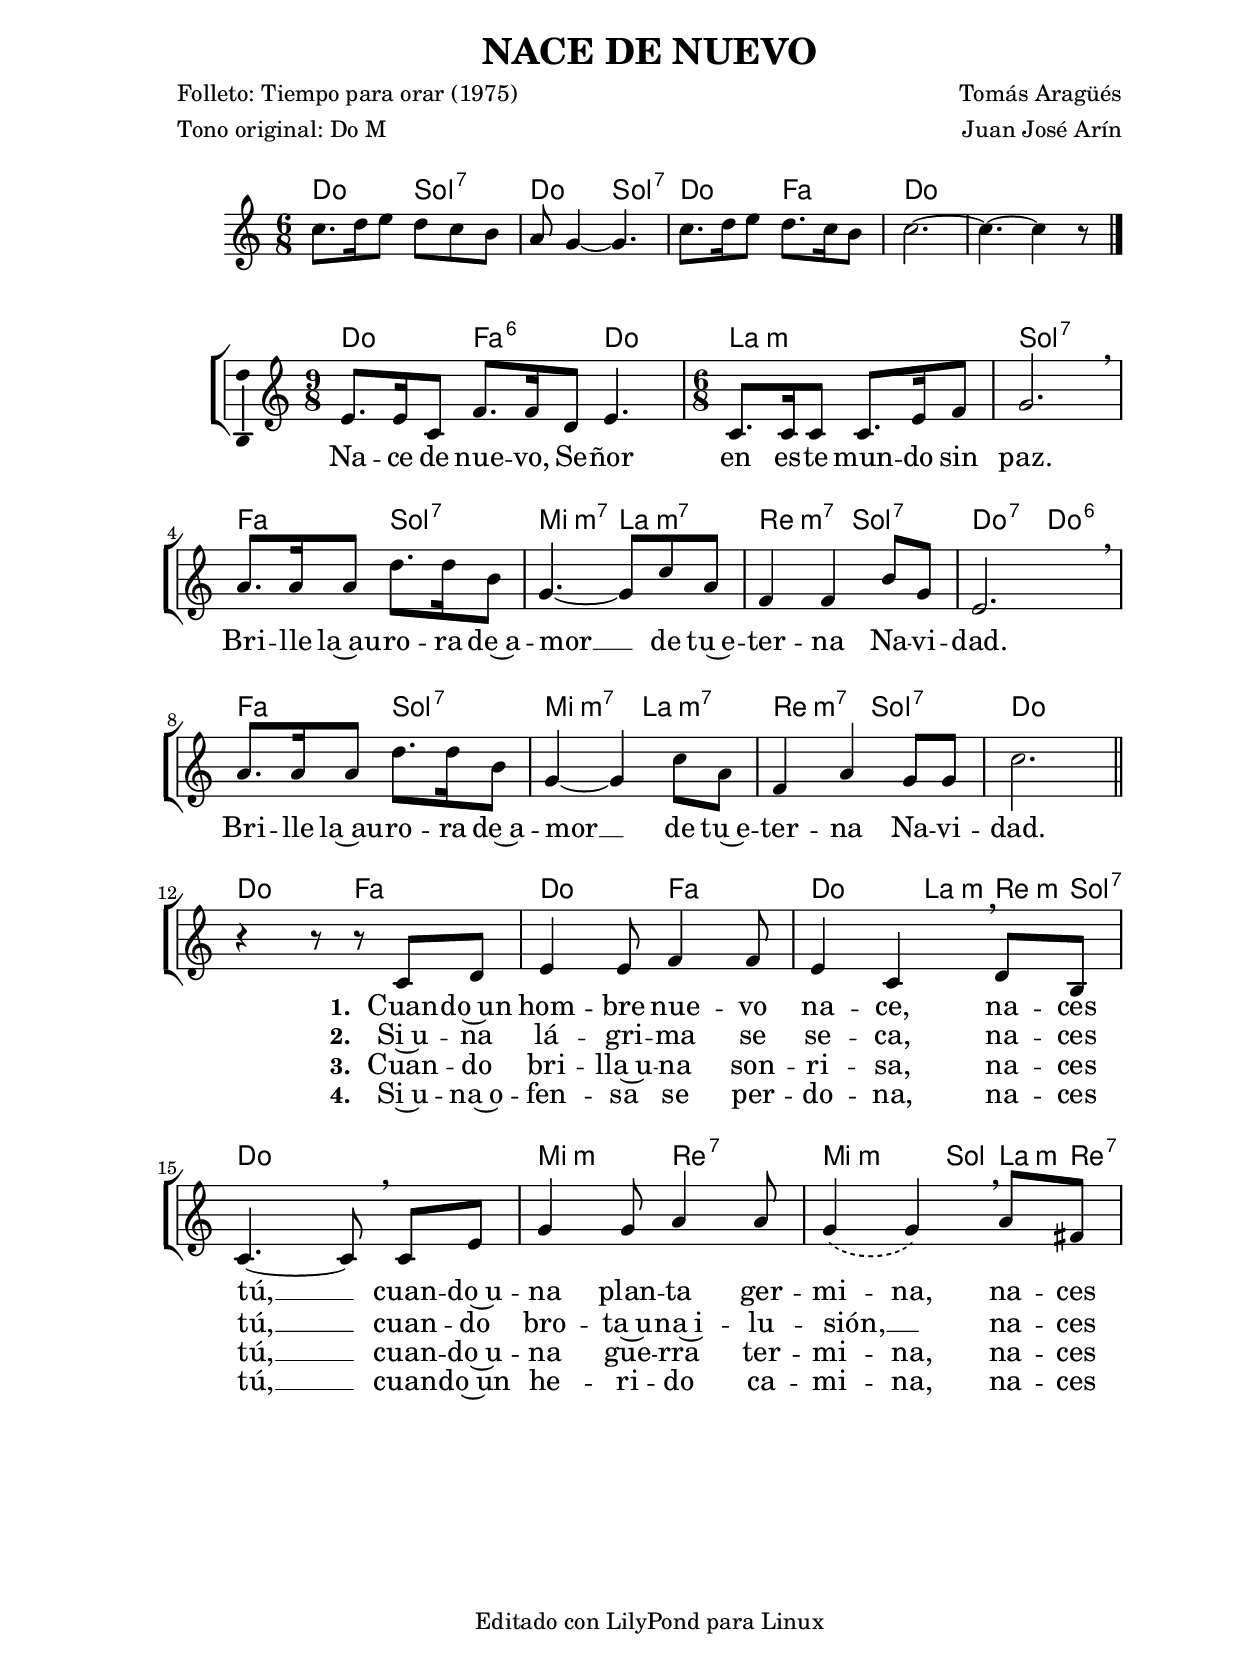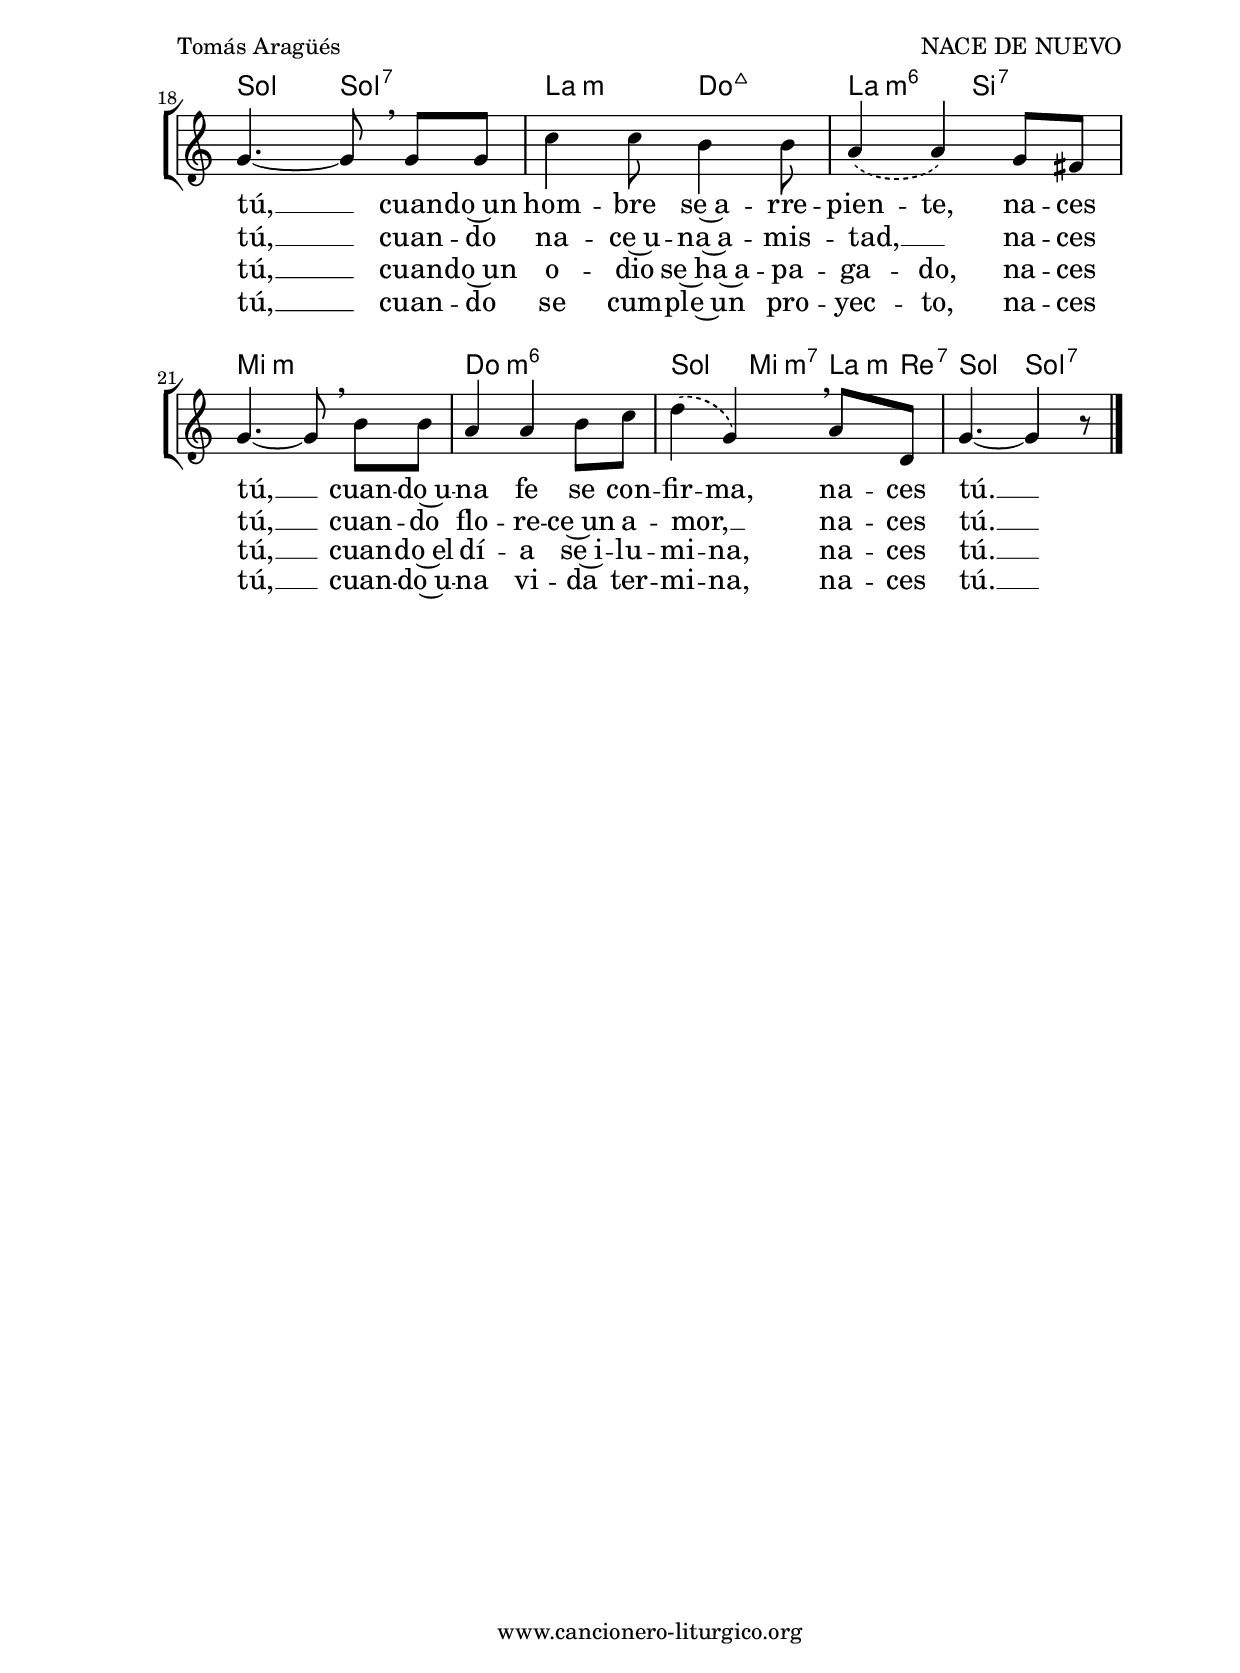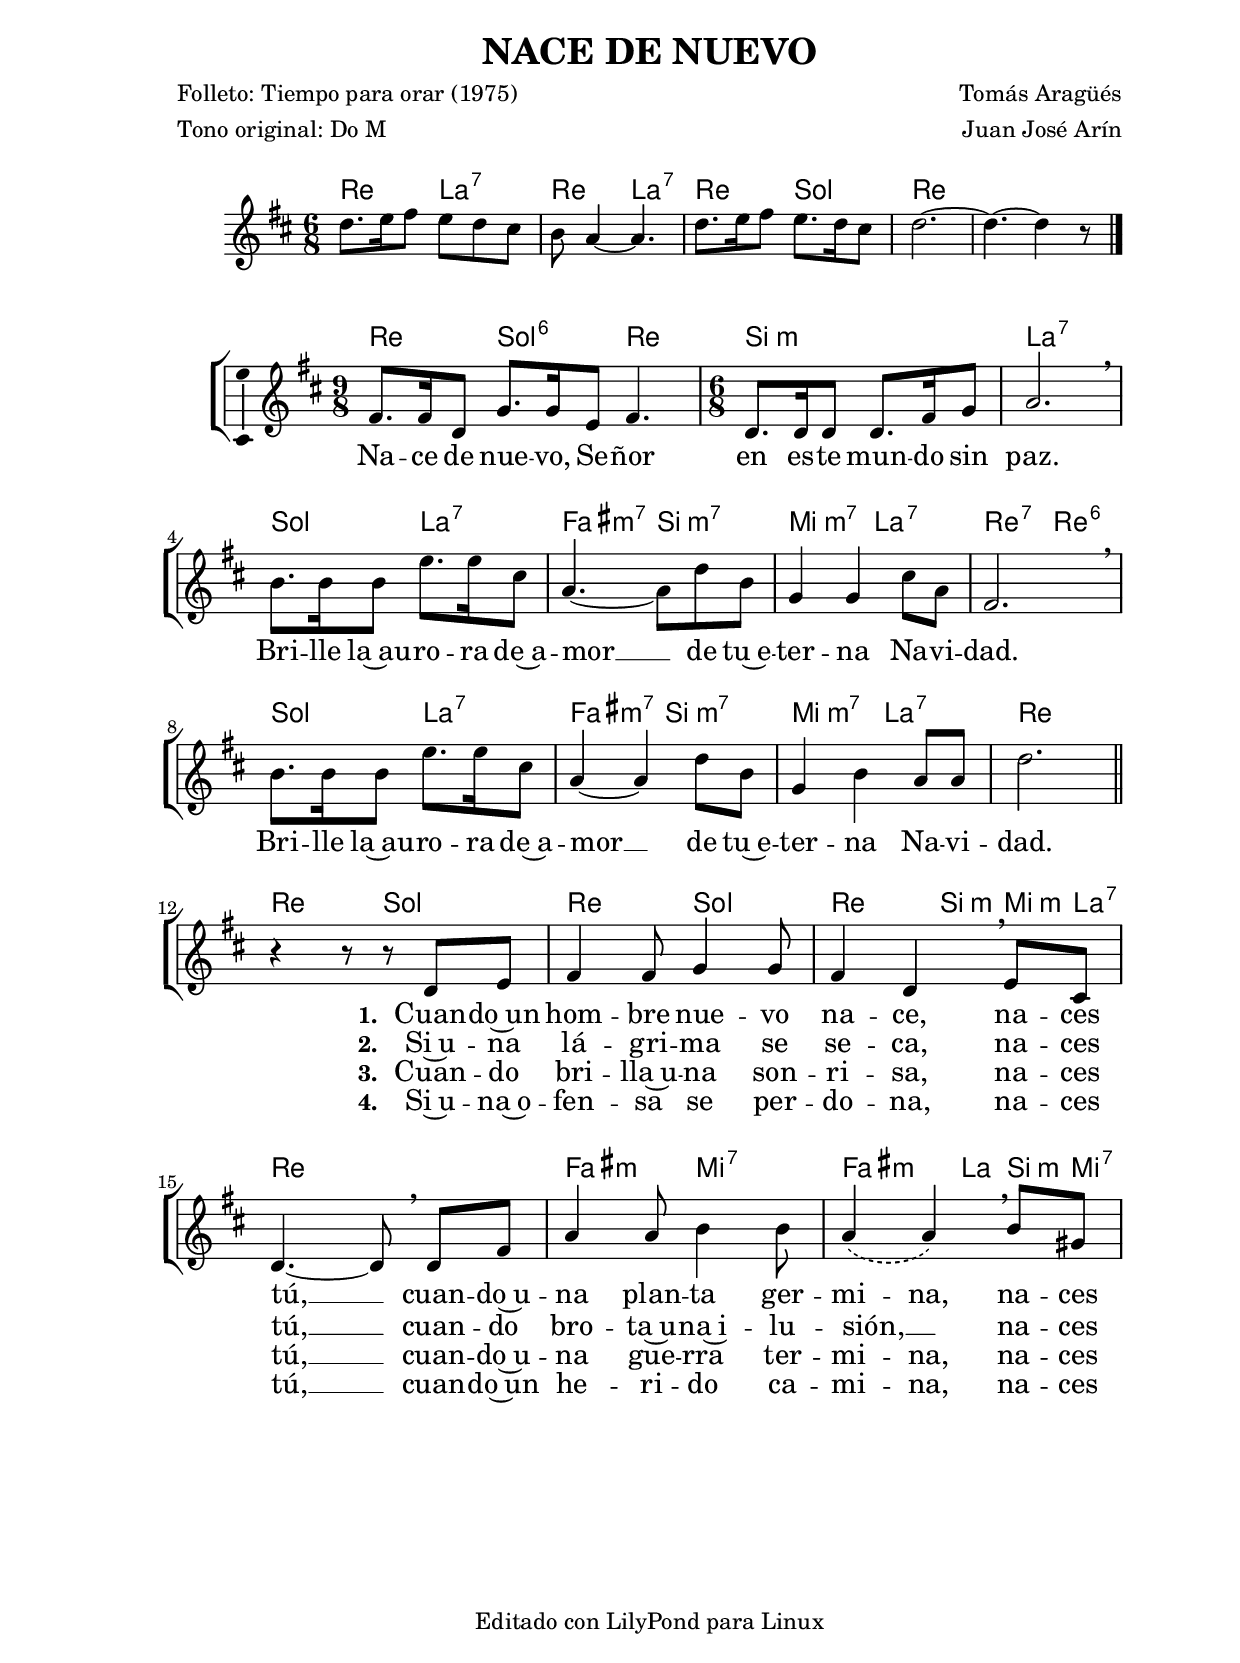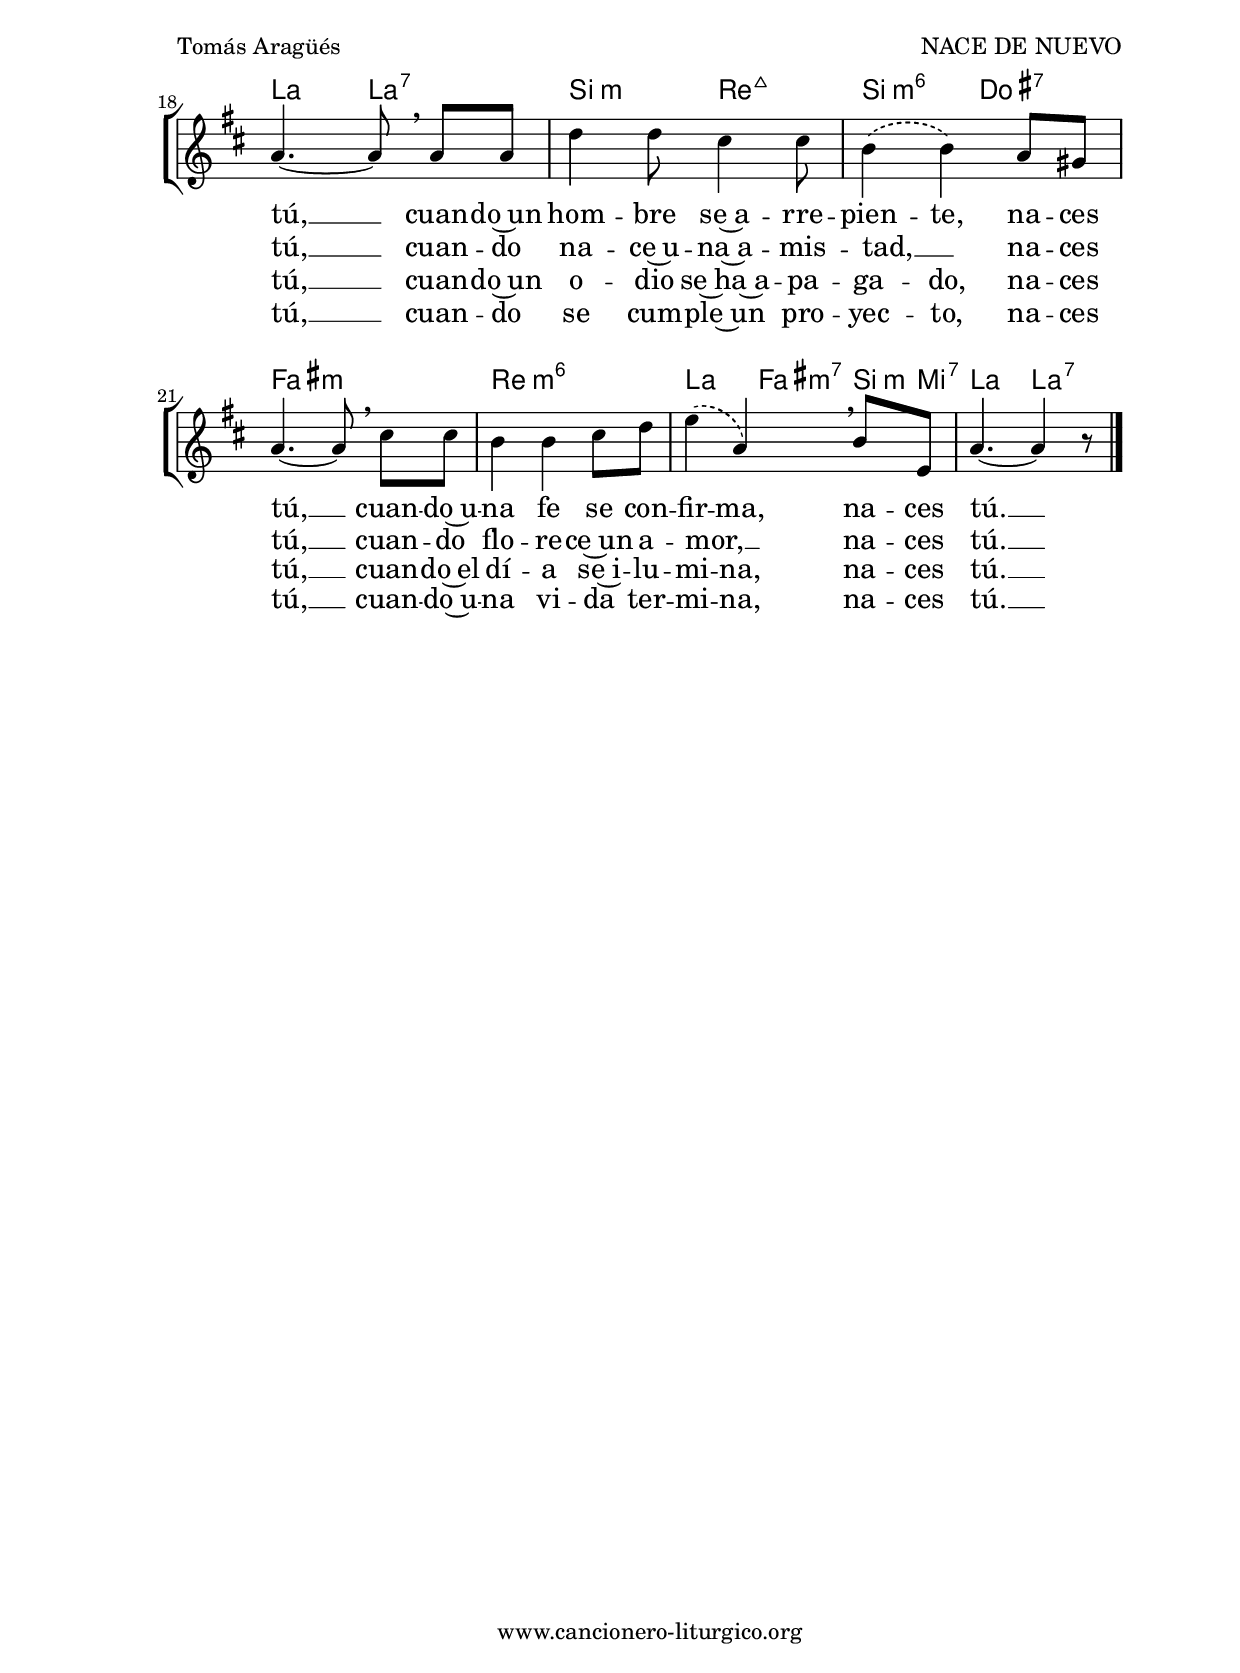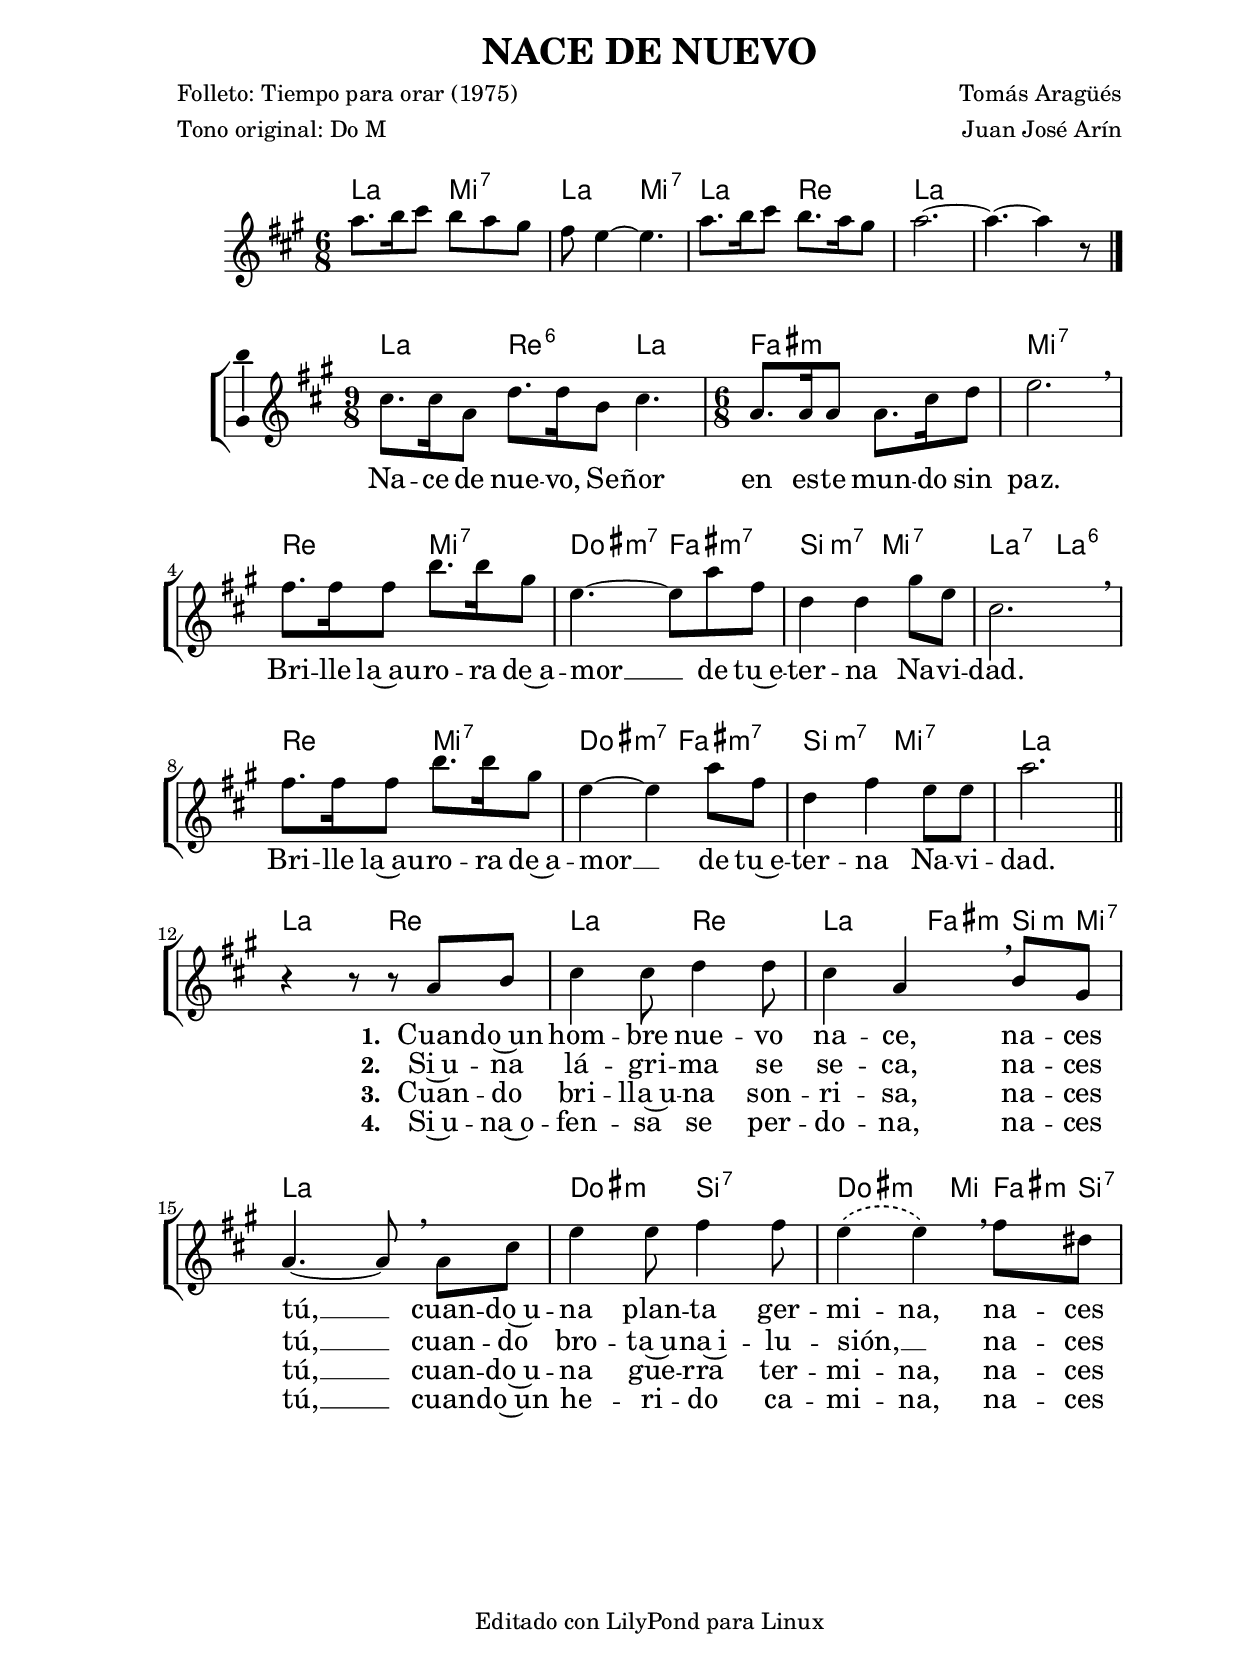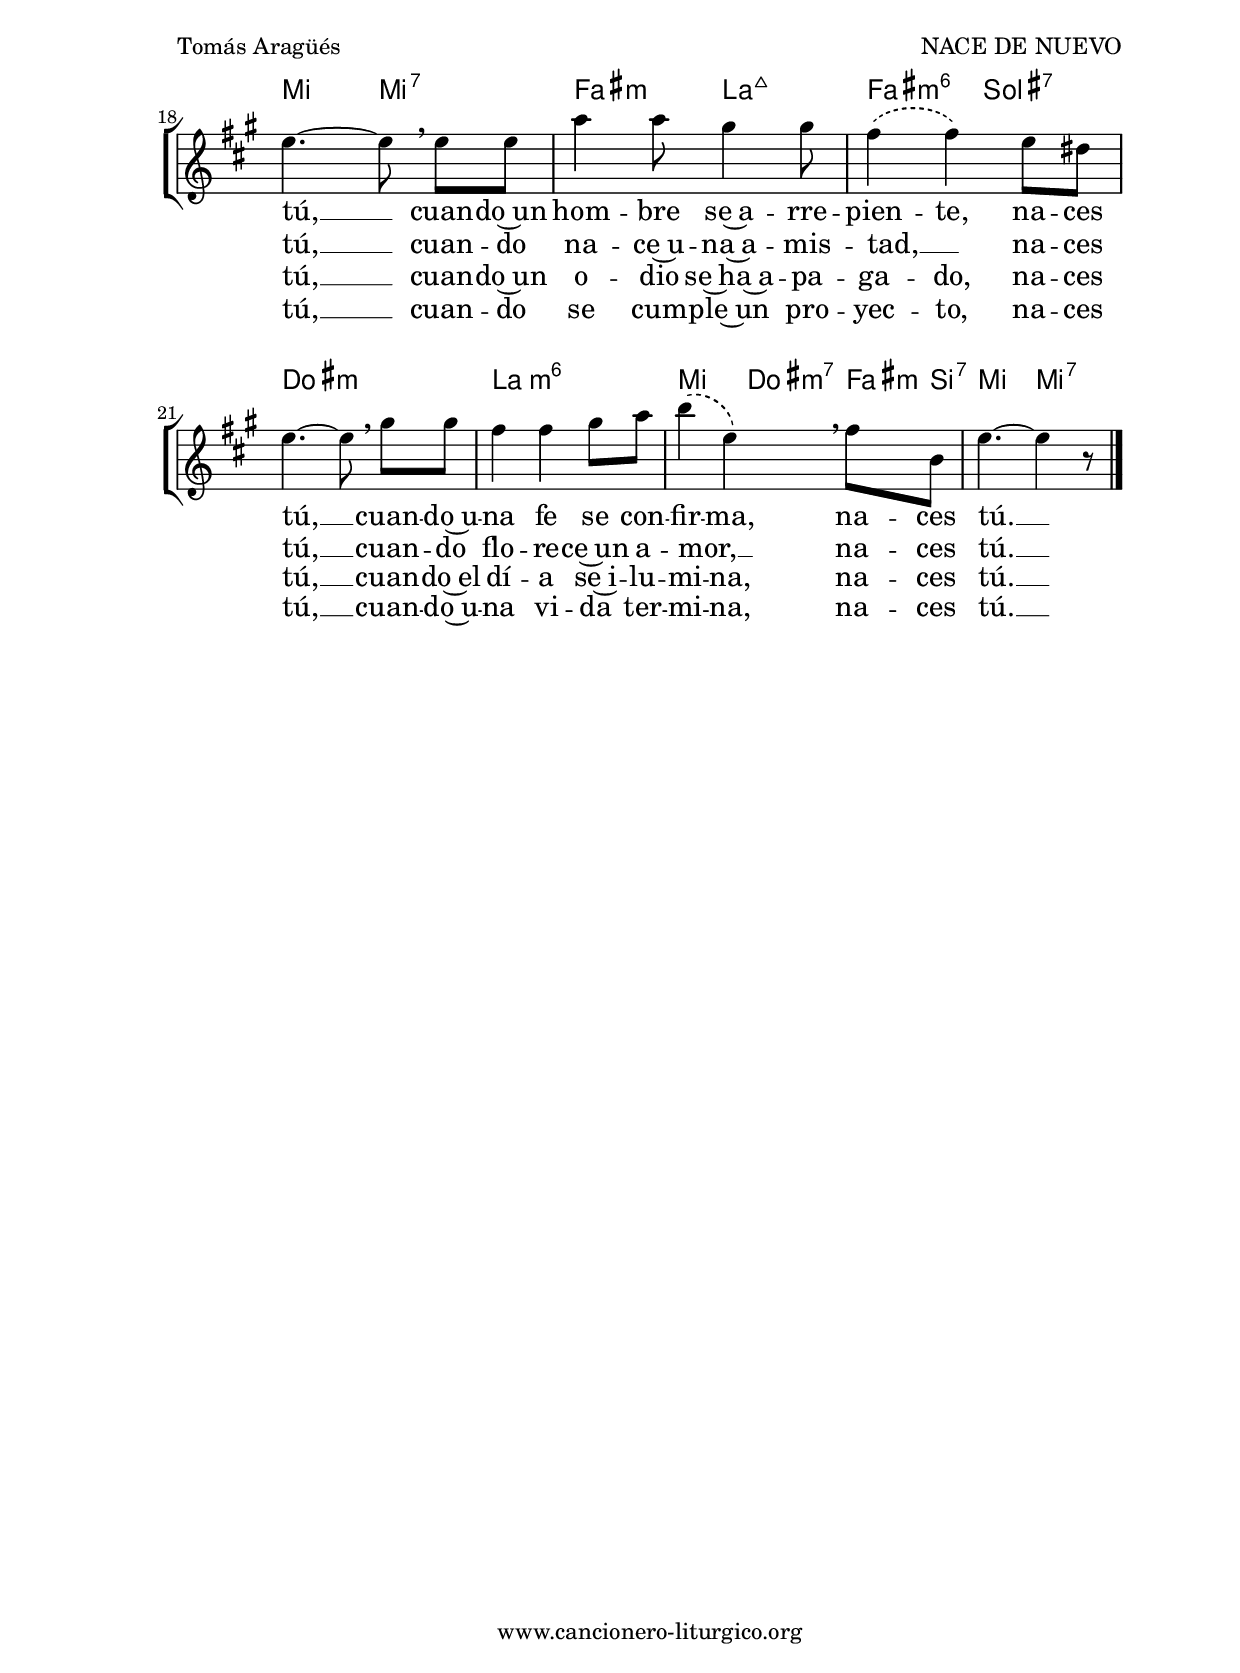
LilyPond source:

%
%para convertir .midi en .wav:
%timidity filename.midi -Ow -o finename.wav
%
%
%Para convertir de .wav a .mp3:
%lame -h -m j filename.wav
%
%
%para escuchar el midi:
%timidity nombrefichero.midi
%


%versión de lilypond para la que se ha escrito esta partitura:
\version "2.16.0"

	%Tamaño papel
	#(set-default-paper-size "a4")
	%Tamaño partitura
	#(set-global-staff-size 20)
	%No responde al pulsar sobre una nota
	#(ly:set-option 'point-and-click #f)

%parámetros del encabezamiento:
\header {
	title = "NACE DE NUEVO"
	subtitle = ""
	composer = "Tomás Aragüés"
	poet = "Folleto: Tiempo para orar (1975)"
	meter = "Tono original: Do M"
	arranger = "Juan José Arín"
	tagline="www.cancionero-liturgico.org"
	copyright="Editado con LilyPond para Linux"
	}

%parámetros asociados al papel:
\paper  {
	oddHeaderMarkup = \markup {\fill-line { \on-the-fly #not-first-page \fromproperty #'header:title \on-the-fly #not-first-page \fromproperty #'header:composer }}
	evenHeaderMarkup = \markup {\fill-line { \fromproperty #'header:composer \fromproperty #'header:title }}
	#(set-paper-size "a4")
	print-page-number = ##f
	first-page-number = 1
	print-first-page-number = ##f
%	head-separation = 3.0 \cm
	top-margin = 2.0 \cm
	bottom-margin = 0.5\cm
%%%	bottom-margin = -2.0\cm
	left-margin = 3.0 \cm
	line-width = 16.0 \cm 
	indent = 8\mm
	interscoreline = 2.\mm
	between-system-space = 15\mm
%	para que las partituras no llenen la hoja:
	ragged-bottom = ##t
%	idem para la última hoja:
	ragged-last-bottom = ##f
%	para que las partituras llenen el ancho del papel:
	ragged-last = ##f
	after-title-space = 2.5 \cm
%page-count=2
%system-count=8

	%Flexible Vertical Spacing
%	markup-markup-spacing =
%	#'((basic-distance . 15) (minimum-distance . 15) (padding . 3))
	markup-system-spacing =
	#'((basic-distance . 15) (minimum-distance . 15) (padding . 3))
	system-system-spacing =
	#'((basic-distance . 15) (minimum-distance . 15) (padding . 3))
	score-system-spacing =
	#'((basic-distance . 15) (minimum-distance . 15) (padding . 5))
%	top-system-spacing = % header
%	#'((basic-distance . 8) (minimum-distance . 0) (padding . 0))
%	top-markup-spacing =
%	#'((basic-distance . 20) (minimum-distance . 20) (padding . 0))
	last-bottom-spacing = % footer
	#'((basic-distance . 5) (minimum-distance . 5) (padding . 0))
%	score-markup-spacing =
%	#'((basic-distance . 16) (minimum-distance . 13) (padding . 0))

	}


%parámetros que afectan a toda la partitura:
global =  {
	%clave de sol (G):
	\clef G
	%armadura:
%	\transpose g f
	\key c \major
	\tempo 4=100
	\set Score.tempoHideNote = ##t
	}


acordesintro = {
	\italianChords
	\chordmode {
%	\transpose g f
{

c4. g:7 c g:7 c f c2. c

	}
	}
}



melodiaintro = 
%	\transpose g f
{

	\relative c''{
	\time 6/8

c8. d16 e8 d c b
a8 g4~g4.
c8. d16 e8 d8. c16 b8
c2.~
c4.~c4 r8

}
	\bar "|."
	}

acordes = {
	\italianChords
	\chordmode {
%	\transpose g f
{

c4. f:6 c
a2.:m g:7 f4. g:7 e:m7 a:m7 d:m7 g:7 c:7 c:6 f g:7 e:m7 a:m7 d:m7 g:7 c2.
c4. f c f c a8:m d:m g:7 c2. e4.:m d:7 e:m g8 a:m d:7 g4. g:7 a:m c:7+ a:m6 b:7 e2.:m c:m6 g4. e8:m7 a:m d:7 g4. g:7

	}
	}
}

melodia = 
%	\transpose g f
{
	\relative c'{

\phrasingSlurDashed

\time 9/8
e8. e16 c8 f8. f16 d8 e4.

\time 6/8
c8. c16 c8 c8. e16 f8
g2. \breathe
a8. a16 a8 d8. d16 b8
g4.~g8 c a
f4 f b8 g
e2. \breathe
a8. a16 a8 d8. d16 b8
g4~g c8 a
f4 a g8 g
c2.

\bar "||"
\break

r4 r8 r8 c,8 d
e4 e8 f4 f8
e4 c \breathe d8 b
c4.~c8 \breathe c8 e
g4 g8 a4 a8
g4 \(g\) \breathe a8 fis
g4.~g8 \breathe g8 g
c4 c8 b4 b8
a4 \(a\) g8 fis
g4.~g8 \breathe b8 b
a4 a b8 c
d4 \(g,\) \breathe a8 d,
g4.~g4 r8

	\bar "|."
	}
	}


texto = \lyricmode {
Na -- ce de nue -- vo, Se -- ñor
en es -- te mun -- do sin paz.
Bri -- lle la~au -- ro -- ra de~a -- mor __
de tu~e -- ter -- na Na -- vi -- dad.
Bri -- lle la~au -- ro -- ra de~a -- mor __
de tu~e -- ter -- na Na -- vi -- dad.

\set stanza =#"1. " Cuan -- do~un hom -- bre nue -- vo na -- ce, na -- ces tú, __
cuan -- do~u -- na plan -- ta ger -- mi -- na, na -- ces tú, __
cuan -- do~un hom -- bre se~a -- rre -- pien -- te, na -- ces tú, __
cuan -- do~u -- na fe se con -- fir -- ma, na -- ces tú. __


	}

textodos = \lyricmode {
\skip1 \skip1 \skip1 \skip1 \skip1 \skip1 \skip1 \skip1 \skip1 \skip1
\skip1 \skip1 \skip1 \skip1 \skip1 \skip1 \skip1 \skip1 \skip1 \skip1
\skip1 \skip1 \skip1 \skip1 \skip1 \skip1 \skip1 \skip1 \skip1 \skip1
\skip1 \skip1 \skip1 \skip1 \skip1 \skip1 \skip1 \skip1 \skip1 \skip1
\skip1 \skip1

\set stanza =#"2. " Si~u -- na lá -- gri -- ma se se -- ca, na -- ces tú, __
cuan -- do bro -- ta~u -- na~i -- lu -- sión, __ _ na -- ces tú, __
cuan -- do na -- ce~u -- na~a -- mis -- tad, __ _ na -- ces tú, __
cuan -- do flo -- re -- ce~un a -- mor, __ _ na -- ces tú. __


	}

textotres = \lyricmode {
\skip1 \skip1 \skip1 \skip1 \skip1 \skip1 \skip1 \skip1 \skip1 \skip1
\skip1 \skip1 \skip1 \skip1 \skip1 \skip1 \skip1 \skip1 \skip1 \skip1
\skip1 \skip1 \skip1 \skip1 \skip1 \skip1 \skip1 \skip1 \skip1 \skip1
\skip1 \skip1 \skip1 \skip1 \skip1 \skip1 \skip1 \skip1 \skip1 \skip1
\skip1 \skip1

\set stanza =#"3. " Cuan -- do bri -- lla~u -- na son -- ri -- sa, na -- ces tú, __
cuan -- do~u -- na gue -- rra ter -- mi -- na, na -- ces tú, __
cuan -- do~un o -- dio se~ha~a -- pa -- ga -- do, na -- ces tú, __
cuan -- do~el dí -- a se~i -- lu -- mi -- na, na -- ces tú. __


	}

textocuatro = \lyricmode {
\skip1 \skip1 \skip1 \skip1 \skip1 \skip1 \skip1 \skip1 \skip1 \skip1
\skip1 \skip1 \skip1 \skip1 \skip1 \skip1 \skip1 \skip1 \skip1 \skip1
\skip1 \skip1 \skip1 \skip1 \skip1 \skip1 \skip1 \skip1 \skip1 \skip1
\skip1 \skip1 \skip1 \skip1 \skip1 \skip1 \skip1 \skip1 \skip1 \skip1
\skip1 \skip1

\set stanza =#"4. " Si~u -- na~o -- fen -- sa se per -- do -- na, na -- ces tú, __
cuan -- do~un he -- ri -- do ca -- mi -- na, na -- ces tú, __
cuan -- do se cum -- ple~un pro -- yec -- to, na -- ces tú, __
cuan -- do~u -- na vi -- da ter -- mi -- na, na -- ces tú. __


	}

acordesintroStaff = \context ChordNames = acordesintroStaff <<
	\set chordChanges = ##t
	\acordesintro
	>>

acordesStaff = \context ChordNames = acordesStaff <<
	\set chordChanges = ##t
	\acordes
	>>


vozintroStaff = \context Voice = vozintroStaff
<<
	\override Staff.StaffSymbol #'staff-space = #(magstep -0.35)
	\set Staff.midiInstrument = #"english horn"
	\set Staff.midiMinimumVolume = #0.7
	\set Staff.midiMaximumVolume = #0.9
	\global
	\melodiaintro
	>>

vozStaff = \context Voice = vozStaff
\with {\consists "Ambitus_engraver"}
<<
%	\set Staff.instrumentName = ""
%	\set Staff.shortInstrumentName = ""
%	\set Staff.midiInstrument = #"clarinet"
%	\set Staff.midiInstrument = #"cello"
%	\set Staff.midiInstrument = #"flute"
	\set Staff.midiInstrument = #"electric guitar (jazz)"
%	\set Staff.midiInstrument = #"english horn"
%	\set Staff.midiInstrument = #"violin"
%	\set Staff.midiInstrument = #"glockenspiel"
	\set Staff.midiMinimumVolume = #0.7
	\set Staff.midiMaximumVolume = #0.9
	\global
	\melodia
	>>

textoStaff = \context Lyrics = textoStaff <<
	\lyricsto vozStaff \texto
	>>

textodosStaff = \context Lyrics = textodosStaff <<
	\lyricsto vozStaff \textodos
	>>

textotresStaff = \context Lyrics = textotresStaff <<
	\lyricsto vozStaff \textotres
	>>

textocuatroStaff = \context Lyrics = textocuatroStaff <<
	\lyricsto vozStaff \textocuatro
	>>

\book {
	\score {
		\context ChoirStaff {
%			\override StaffGroup.SystemStartBracket #'collapse-height = #1
%			\override Score.SystemStartBar #'collapse-height = #1
			<<
			\acordesintroStaff
			\vozintroStaff
			>>
			}
		\layout {
system-count=1
	    		\context {
				\Lyrics
				\override LyricText #'font-size = #2
				}
	   		 \context {
				\Score
				\override StaffSymbol #'staff-space = #(magstep +3)
				}
			}
		}
	\score {
		\context ChoirStaff {
			\override StaffGroup.SystemStartBracket #'collapse-height = #1
			\override Score.SystemStartBar #'collapse-height = #1
			<<
			\acordesStaff
			\vozStaff
			\textoStaff
			\textodosStaff
			\textotresStaff
			\textocuatroStaff
			>>
			}
		\layout {
	    		\context {
				\Lyrics
				\override LyricText #'font-size = #2
				}
	   		 \context {
				\Score
				\override StaffSymbol #'staff-space = #(magstep +3)
				}
			}
		}
	\score {
		\unfoldRepeats
		\context ChoirStaff {
			<<
			\acordesintroStaff
			\vozintroStaff
			>>
			<<
			\acordesStaff
			\vozStaff
			>>
			}
		\midi {
	  		\context {
	  			\Score
				tempoWholesPerMinute = #(ly:make-moment 70 4)
				}
			}
		}
	}



#(define output-suffix "C")
\book {
	\score {
		\context ChoirStaff {
%			\override StaffGroup.SystemStartBracket #'collapse-height = #1
%			\override Score.SystemStartBar #'collapse-height = #1
\transpose c d
			<<
			\acordesintroStaff
			\vozintroStaff
			>>
			}
		\layout {
system-count=1
	    		\context {
				\Lyrics
				\override LyricText #'font-size = #2
				}
	   		 \context {
				\Score
				\override StaffSymbol #'staff-space = #(magstep +3)
				}
			}
		}
	\score {
		\context ChoirStaff {
			\override StaffGroup.SystemStartBracket #'collapse-height = #1
			\override Score.SystemStartBar #'collapse-height = #1
\transpose c d
			<<
			\acordesStaff
			\vozStaff
			\textoStaff
			\textodosStaff
			\textotresStaff
			\textocuatroStaff
			>>
			}
		\layout {
	    		\context {
				\Lyrics
				\override LyricText #'font-size = #2
				}
	   		 \context {
				\Score
				\override StaffSymbol #'staff-space = #(magstep +3)
				}
			}
		}
	}

#(define output-suffix "S")
\book {
	\score {
		\context ChoirStaff {
%			\override StaffGroup.SystemStartBracket #'collapse-height = #1
%			\override Score.SystemStartBar #'collapse-height = #1
\transpose c a
			<<
			\acordesintroStaff
			\vozintroStaff
			>>
			}
		\layout {
system-count=1
	    		\context {
				\Lyrics
				\override LyricText #'font-size = #2
				}
	   		 \context {
				\Score
				\override StaffSymbol #'staff-space = #(magstep +3)
				}
			}
		}
	\score {
		\context ChoirStaff {
			\override StaffGroup.SystemStartBracket #'collapse-height = #1
			\override Score.SystemStartBar #'collapse-height = #1
\transpose c a
			<<
			\acordesStaff
			\vozStaff
			\textoStaff
			\textodosStaff
			\textotresStaff
			\textocuatroStaff
			>>
			}
		\layout {
	    		\context {
				\Lyrics
				\override LyricText #'font-size = #2
				}
	   		 \context {
				\Score
				\override StaffSymbol #'staff-space = #(magstep +3)
				}
			}
		}
	}


